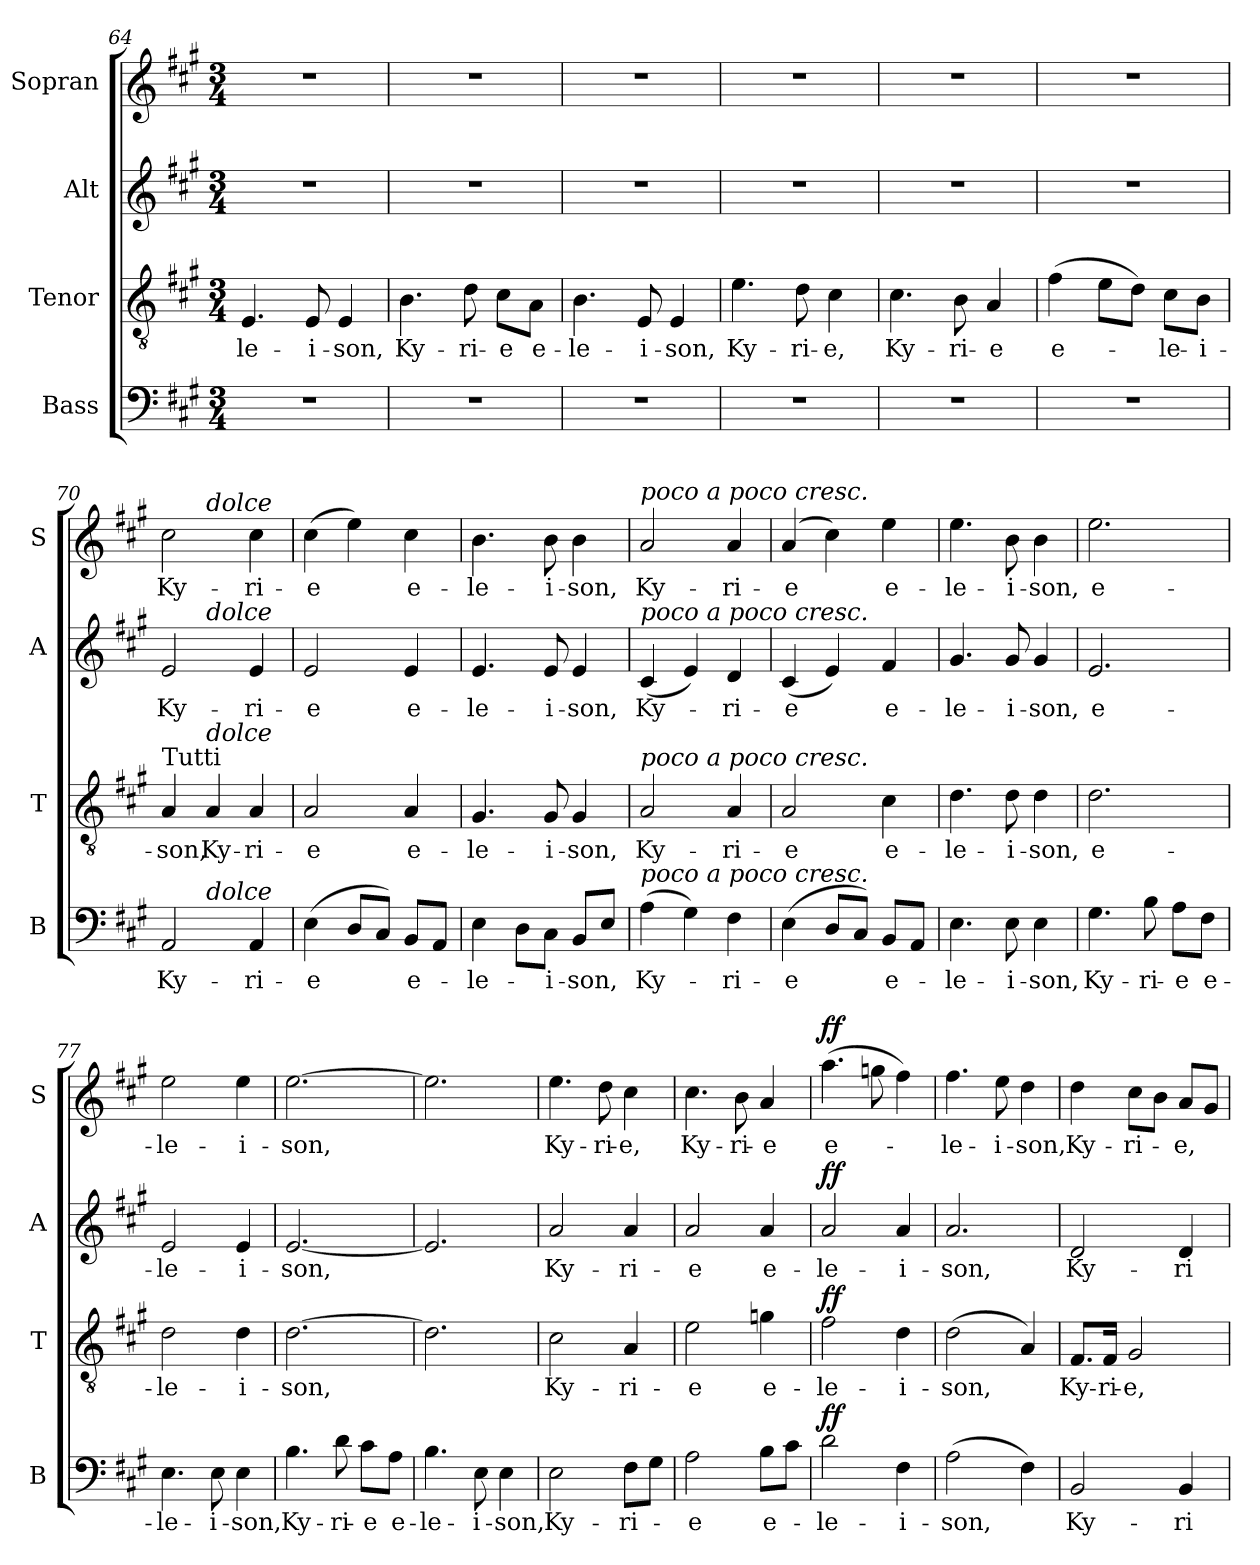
**kern	**text	**dynam	**kern	**text	**dynam	**kern	**text	**dynam	**kern	**text	**dynam
*part4	*part4	*part4	*part3	*part3	*part3	*part2	*part2	*part2	*part1	*part1	*part1
*staff4	*staff4	*staff4	*staff3	*staff3	*staff3	*staff2	*staff2	*staff2	*staff1	*staff1	*staff1
*I"Bass	*	*	*I"Tenor	*	*	*I"Alt	*	*	*I"Sopran	*	*
*I'B	*	*	*I'T	*	*	*I'A	*	*	*I'S	*	*
*clefF4	*	*	*clefGv2	*	*	*clefG2	*	*	*clefG2	*	*
*k[f#c#g#]	*	*	*k[f#c#g#]	*	*	*k[f#c#g#]	*	*	*k[f#c#g#]	*	*
*A:	*	*	*A:	*	*	*A:	*	*	*A:	*	*
*M3/4	*	*	*M3/4	*	*	*M3/4	*	*	*M3/4	*	*
=64	=64	=64	=64	=64	=64	=64	=64	=64	=64	=64	=64
!	!	!	!	!LO:LY:b	!	!	!	!	!	!	!
2.r	.	.	4.E/	-le-	.	2.r	.	.	2.r	.	.
!	!	!	!	!LO:LY:b	!	!	!	!	!	!	!
.	.	.	8E/	-i-	.	.	.	.	.	.	.
!	!	!	!	!LO:LY:b	!	!	!	!	!	!	!
.	.	.	4E/	-son,	.	.	.	.	.	.	.
=65	=65	=65	=65	=65	=65	=65	=65	=65	=65	=65	=65
!	!	!	!	!LO:LY:b	!	!	!	!	!	!	!
2.r	.	.	4.B\	Ky-	.	2.r	.	.	2.r	.	.
!	!	!	!	!LO:LY:b	!	!	!	!	!	!	!
.	.	.	8d\	-ri-	.	.	.	.	.	.	.
!	!	!	!	!LO:LY:b	!	!	!	!	!	!	!
.	.	.	8c#\L	-e	.	.	.	.	.	.	.
!	!	!	!	!LO:LY:b	!	!	!	!	!	!	!
.	.	.	8A\J	e-	.	.	.	.	.	.	.
=66	=66	=66	=66	=66	=66	=66	=66	=66	=66	=66	=66
!	!	!	!	!LO:LY:b	!	!	!	!	!	!	!
2.r	.	.	4.B\	-le-	.	2.r	.	.	2.r	.	.
!	!	!	!	!LO:LY:b	!	!	!	!	!	!	!
.	.	.	8E/	-i-	.	.	.	.	.	.	.
!	!	!	!	!LO:LY:b	!	!	!	!	!	!	!
.	.	.	4E/	-son,	.	.	.	.	.	.	.
=67	=67	=67	=67	=67	=67	=67	=67	=67	=67	=67	=67
!	!	!	!	!LO:LY:b	!	!	!	!	!	!	!
2.r	.	.	4.e\	Ky-	.	2.r	.	.	2.r	.	.
!	!	!	!	!LO:LY:b	!	!	!	!	!	!	!
.	.	.	8d\	-ri-	.	.	.	.	.	.	.
!	!	!	!	!LO:LY:b	!	!	!	!	!	!	!
.	.	.	4c#\	-e,	.	.	.	.	.	.	.
!!LO:LB:g=z
=68	=68	=68	=68	=68	=68	=68	=68	=68	=68	=68	=68
!	!	!	!	!LO:LY:b	!	!	!	!	!	!	!
2.r	.	.	4.c#\	Ky-	.	2.r	.	.	2.r	.	.
!	!	!	!	!LO:LY:b	!	!	!	!	!	!	!
.	.	.	8B\	-ri-	.	.	.	.	.	.	.
!	!	!	!	!LO:LY:b	!	!	!	!	!	!	!
.	.	.	4A/	-e	.	.	.	.	.	.	.
=69	=69	=69	=69	=69	=69	=69	=69	=69	=69	=69	=69
!	!	!	!	!LO:LY:b	!	!	!	!	!	!	!
2.r	.	.	(>4f#\	e-	.	2.r	.	.	2.r	.	.
.	.	.	8e\L	.	.	.	.	.	.	.	.
.	.	.	8d\J)	.	.	.	.	.	.	.	.
!	!	!	!	!LO:LY:b	!	!	!	!	!	!	!
.	.	.	8c#\L	-le-	.	.	.	.	.	.	.
!	!	!	!	!LO:LY:b	!	!	!	!	!	!	!
.	.	.	8B\J	-i-	.	.	.	.	.	.	.
=70	=70	=70	=70	=70	=70	=70	=70	=70	=70	=70	=70
!	!	!	!	!	!	!	!	!	!LO:TX:a:t=Tutti	!	!
!	!	!	!	!	!	!LO:TX:a:t=Tutti	!	!	!	!	!
!	!	!	!LO:TX:a:t=Tutti	!	!	!	!	!	!	!	!
!LO:TX:a:t=Tutti	!	!	!	!	!	!	!	!	!	!	!
!	!LO:LY:b	!	!	!LO:LY:b	!	!	!LO:LY:b	!	!	!LO:LY:b	!
*^	*	*	*	*	*	*^	*	*	*^	*	*
2AA/	4ryy	Ky-	.	4A/	-son,	.	2e/	4ryy	Ky-	.	2cc#\	4ryy	Ky-	.
!	!	!	!	!	!	!	!	!	!	!	!	!LO:TX:a:i:t=dolce	!	!
!	!	!	!	!	!	!	!	!LO:TX:a:i:t=dolce	!	!	!	!	!	!
!	!	!	!	!LO:TX:a:i:t=dolce	!	!	!	!	!	!	!	!	!	!
!	!LO:TX:a:i:t=dolce	!	!	!	!	!	!	!	!	!	!	!	!	!
!	!	!	!	!	!LO:LY:b	!	!	!	!	!	!	!	!	!
.	2ryy	.	.	4A/	Ky-	.	.	2ryy	.	.	.	2ryy	.	.
!	!	!LO:LY:b	!	!	!LO:LY:b	!	!	!	!LO:LY:b	!	!	!	!LO:LY:b	!
4AA/	.	-ri-	.	4A/	-ri-	.	4e/	.	-ri-	.	4cc#\	.	-ri-	.
=71	=71	=71	=71	=71	=71	=71	=71	=71	=71	=71	=71	=71	=71	=71
!	!	!LO:LY:b	!	!	!LO:LY:b	!	!	!	!LO:LY:b	!	!	!	!LO:LY:b	!
*	*	*	*	*	*	*	*v	*v	*	*	*	*	*	*
*v	*v	*	*	*	*	*	*	*	*	*v	*v	*	*
(>4E\	-e	.	2A/	-e	.	2e/	-e	.	(>4cc#\	-e	.
8D/L	.	.	.	.	.	.	.	.	4ee\)	.	.
8C#/J)	.	.	.	.	.	.	.	.	.	.	.
!	!LO:LY:b	!	!	!LO:LY:b	!	!	!LO:LY:b	!	!	!LO:LY:b	!
8BB/L	e-	.	4A/	e-	.	4e/	e-	.	4cc#\	e-	.
8AA/J	.	.	.	.	.	.	.	.	.	.	.
=72	=72	=72	=72	=72	=72	=72	=72	=72	=72	=72	=72
!	!LO:LY:b	!	!	!LO:LY:b	!	!	!LO:LY:b	!	!	!LO:LY:b	!
4E\	-le-	.	4.G#/	-le-	.	4.e/	-le-	.	4.b\	-le-	.
8D\L	.	.	.	.	.	.	.	.	.	.	.
!	!LO:LY:b	!	!	!LO:LY:b	!	!	!LO:LY:b	!	!	!LO:LY:b	!
8C#\J	-i-	.	8G#/	-i-	.	8e/	-i-	.	8b\	-i-	.
!	!LO:LY:b	!	!	!LO:LY:b	!	!	!LO:LY:b	!	!	!LO:LY:b	!
8BB/L	-son,	.	4G#/	-son,	.	4e/	-son,	.	4b\	-son,	.
8E/J	.	.	.	.	.	.	.	.	.	.	.
=73	=73	=73	=73	=73	=73	=73	=73	=73	=73	=73	=73
!	!	!	!	!	!	!	!	!	!LO:TX:a:i:t=poco a poco cresc.	!	!
!	!	!	!	!	!	!LO:TX:a:i:t=poco a poco cresc.	!	!	!	!	!
!	!	!	!LO:TX:a:i:t=poco a poco cresc.	!	!	!	!	!	!	!	!
!LO:TX:a:i:t=poco a poco cresc.	!	!	!	!	!	!	!	!	!	!	!
!	!LO:LY:b	!	!	!LO:LY:b	!	!	!LO:LY:b	!	!	!LO:LY:b	!
(>4A\	Ky-	.	2A/	Ky-	.	(<4c#/	Ky-	.	2a/	Ky-	.
4G#\)	.	.	.	.	.	4e/)	.	.	.	.	.
!	!LO:LY:b	!	!	!LO:LY:b	!	!	!LO:LY:b	!	!	!LO:LY:b	!
4F#\	-ri-	.	4A/	-ri-	.	4d/	-ri-	.	4a/	-ri-	.
!!LO:PB:g=z
=74	=74	=74	=74	=74	=74	=74	=74	=74	=74	=74	=74
!	!LO:LY:b	!	!	!LO:LY:b	!	!	!LO:LY:b	!	!	!LO:LY:b	!
(>4E\	-e	.	2A/	-e	.	(<4c#/	-e	.	(>4a/	-e	.
8D/L	.	.	.	.	.	4e/)	.	.	4cc#\)	.	.
8C#/J)	.	.	.	.	.	.	.	.	.	.	.
!	!LO:LY:b	!	!	!LO:LY:b	!	!	!LO:LY:b	!	!	!LO:LY:b	!
8BB/L	e-	.	4c#\	e-	.	4f#/	e-	.	4ee\	e-	.
8AA/J	.	.	.	.	.	.	.	.	.	.	.
=75	=75	=75	=75	=75	=75	=75	=75	=75	=75	=75	=75
!	!LO:LY:b	!	!	!LO:LY:b	!	!	!LO:LY:b	!	!	!LO:LY:b	!
4.E\	-le-	.	4.d\	-le-	.	4.g#/	-le-	.	4.ee\	-le-	.
!	!LO:LY:b	!	!	!LO:LY:b	!	!	!LO:LY:b	!	!	!LO:LY:b	!
8E\	-i-	.	8d\	-i-	.	8g#/	-i-	.	8b\	-i-	.
!	!LO:LY:b	!	!	!LO:LY:b	!	!	!LO:LY:b	!	!	!LO:LY:b	!
4E\	-son,	.	4d\	-son,	.	4g#/	-son,	.	4b\	-son,	.
=76	=76	=76	=76	=76	=76	=76	=76	=76	=76	=76	=76
!	!LO:LY:b	!	!	!LO:LY:b	!	!	!LO:LY:b	!	!	!LO:LY:b	!
4.G#\	Ky-	.	2.d\	e-	.	2.e/	e-	.	2.ee\	e-	.
!	!LO:LY:b	!	!	!	!	!	!	!	!	!	!
8B\	-ri-	.	.	.	.	.	.	.	.	.	.
!	!LO:LY:b	!	!	!	!	!	!	!	!	!	!
8A\L	-e	.	.	.	.	.	.	.	.	.	.
!	!LO:LY:b	!	!	!	!	!	!	!	!	!	!
8F#\J	e-	.	.	.	.	.	.	.	.	.	.
=77	=77	=77	=77	=77	=77	=77	=77	=77	=77	=77	=77
!	!LO:LY:b	!	!	!LO:LY:b	!	!	!LO:LY:b	!	!	!LO:LY:b	!
4.E\	-le-	.	2d\	-le-	.	2e/	-le-	.	2ee\	-le-	.
!	!LO:LY:b	!	!	!	!	!	!	!	!	!	!
8E\	-i-	.	.	.	.	.	.	.	.	.	.
!	!LO:LY:b	!	!	!LO:LY:b	!	!	!LO:LY:b	!	!	!LO:LY:b	!
4E\	-son,	.	4d\	-i-	.	4e/	-i-	.	4ee\	-i-	.
=78	=78	=78	=78	=78	=78	=78	=78	=78	=78	=78	=78
!	!LO:LY:b	!	!	!LO:LY:b	!	!	!LO:LY:b	!	!	!LO:LY:b	!
4.B\	Ky-	.	[2.d\	-son,	.	[2.e/	-son,	.	[2.ee\	-son,	.
!	!LO:LY:b	!	!	!	!	!	!	!	!	!	!
8d\	-ri-	.	.	.	.	.	.	.	.	.	.
!	!LO:LY:b	!	!	!	!	!	!	!	!	!	!
8c#\L	-e	.	.	.	.	.	.	.	.	.	.
!	!LO:LY:b	!	!	!	!	!	!	!	!	!	!
8A\J	e-	.	.	.	.	.	.	.	.	.	.
=79	=79	=79	=79	=79	=79	=79	=79	=79	=79	=79	=79
!	!LO:LY:b	!	!	!	!	!	!	!	!	!	!
4.B\	-le-	.	2.d\]	.	.	2.e/]	.	.	2.ee\]	.	.
!	!LO:LY:b	!	!	!	!	!	!	!	!	!	!
8E\	-i-	.	.	.	.	.	.	.	.	.	.
!	!LO:LY:b	!	!	!	!	!	!	!	!	!	!
4E\	-son,	.	.	.	.	.	.	.	.	.	.
=80	=80	=80	=80	=80	=80	=80	=80	=80	=80	=80	=80
!	!LO:LY:b	!	!	!LO:LY:b	!	!	!LO:LY:b	!	!	!LO:LY:b	!
2E\	Ky-	.	2c#\	Ky-	.	2a/	Ky-	.	4.ee\	Ky-	.
!	!	!	!	!	!	!	!	!	!	!LO:LY:b	!
.	.	.	.	.	.	.	.	.	8dd\	-ri-	.
!	!LO:LY:b	!	!	!LO:LY:b	!	!	!LO:LY:b	!	!	!LO:LY:b	!
8F#\L	-ri-	.	4A/	-ri-	.	4a/	-ri-	.	4cc#\	-e,	.
8G#\J	.	.	.	.	.	.	.	.	.	.	.
!!LO:LB:g=z
=81	=81	=81	=81	=81	=81	=81	=81	=81	=81	=81	=81
!	!LO:LY:b	!	!	!LO:LY:b	!	!	!LO:LY:b	!	!	!LO:LY:b	!
2A\	-e	.	2e\	-e	.	2a/	-e	.	4.cc#\	Ky-	.
!	!	!	!	!	!	!	!	!	!	!LO:LY:b	!
.	.	.	.	.	.	.	.	.	8b\	-ri-	.
!	!LO:LY:b	!	!	!LO:LY:b	!	!	!LO:LY:b	!	!	!LO:LY:b	!
8B\L	e-	.	4gn\	e-	.	4a/	e-	.	4a/	-e	.
8c#\J	.	.	.	.	.	.	.	.	.	.	.
=82	=82	=82	=82	=82	=82	=82	=82	=82	=82	=82	=82
!	!LO:LY:b	!LO:DY:a	!	!LO:LY:b	!LO:DY:a	!	!LO:LY:b	!LO:DY:a	!	!LO:LY:b	!LO:DY:a
2d\	-le-	ff	2f#\	-le-	ff	2a/	-le-	ff	(>4.aa\	e-	ff
.	.	.	.	.	.	.	.	.	8ggn\	.	.
!	!LO:LY:b	!	!	!LO:LY:b	!	!	!LO:LY:b	!	!	!	!
4F#\	-i-	.	4d\	-i-	.	4a/	-i-	.	4ff#\)	.	.
=83	=83	=83	=83	=83	=83	=83	=83	=83	=83	=83	=83
!	!LO:LY:b	!	!	!LO:LY:b	!	!	!LO:LY:b	!	!	!LO:LY:b	!
(>2A\	-son,	.	(>2d\	-son,	.	2.a/	-son,	.	4.ff#\	-le-	.
!	!	!	!	!	!	!	!	!	!	!LO:LY:b	!
.	.	.	.	.	.	.	.	.	8ee\	-i-	.
!	!	!	!	!	!	!	!	!	!	!LO:LY:b	!
4F#\)	.	.	4A/)	.	.	.	.	.	4dd\	-son,	.
=84	=84	=84	=84	=84	=84	=84	=84	=84	=84	=84	=84
!	!LO:LY:b	!	!	!LO:LY:b	!	!	!LO:LY:b	!	!	!LO:LY:b	!
2BB/	Ky-	.	8.F#/L	Ky-	.	2d/	Ky-	.	4dd\	Ky-	.
!	!	!	!	!LO:LY:b	!	!	!	!	!	!	!
.	.	.	16F#/Jk	-ri-	.	.	.	.	.	.	.
!	!	!	!	!LO:LY:b	!	!	!	!	!	!LO:LY:b	!
.	.	.	2G#/	-e,	.	.	.	.	8cc#\L	-ri-	.
.	.	.	.	.	.	.	.	.	8b\J	.	.
!	!LO:LY:b	!	!	!	!	!	!LO:LY:b	!	!	!LO:LY:b	!
4BB/	-ri-	.	.	.	.	4d/	-ri-	.	8a/L	-e,	.
.	.	.	.	.	.	.	.	.	8g#/J	.	.
=	=	=	=	=	=	=	=	=	=	=	=
*-	*-	*-	*-	*-	*-	*-	*-	*-	*-	*-	*-
